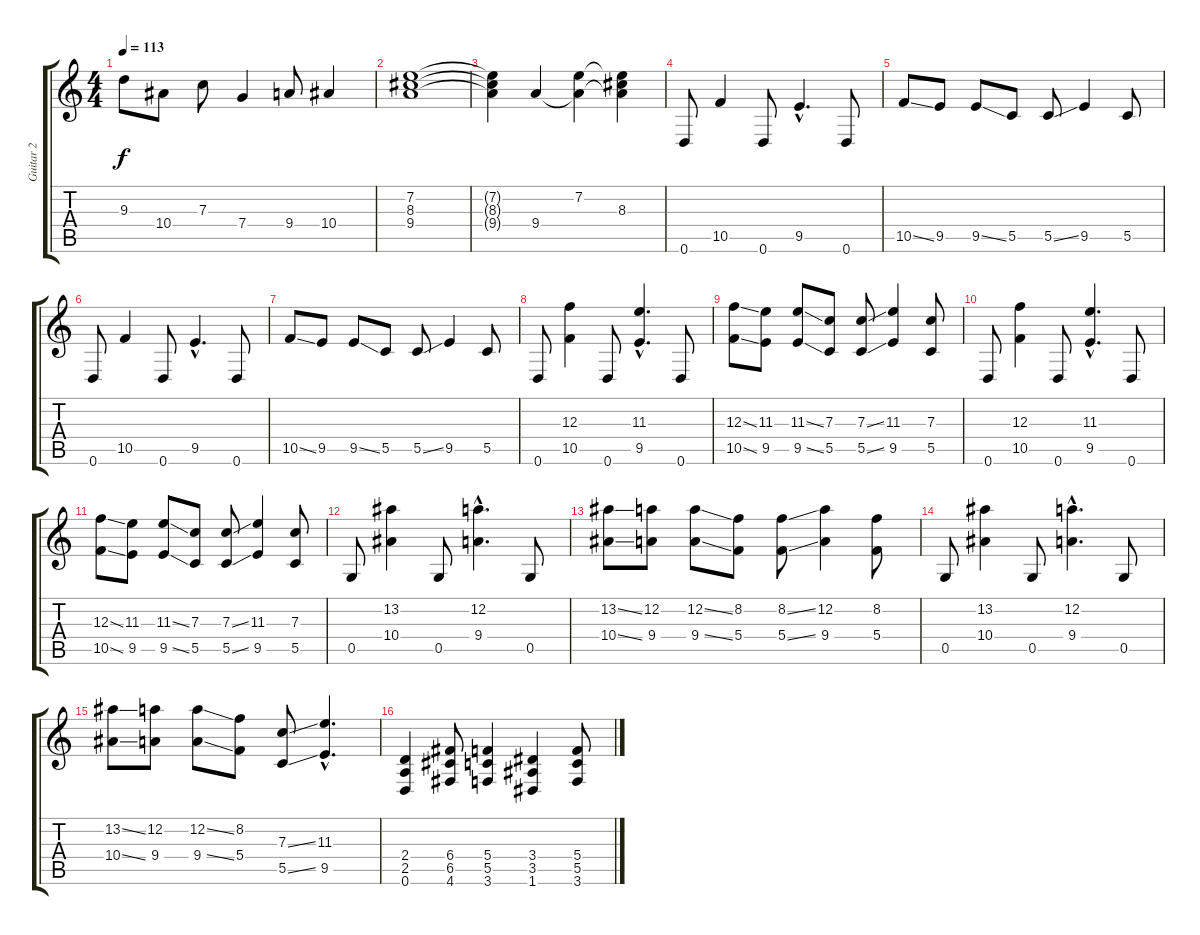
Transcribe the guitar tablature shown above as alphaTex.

\track ("Guitar 2" "Guitar 2") {instrument overdrivenguitar}
\staff {score tabs}
\tuning (D4 A3 F3 C3 G2 D2) {hide}
\ts (4 4)
\tempo 113
\clef g2
\ks c
9.3.8{dy f} 10.4.8 7.3.8 7.4.4 9.4.8 10.4.4 |
(7.2 8.3 9.4).1 |
(7.2{t} 8.3{t} 9.4{t}).4 9.4.4 (7.2 9.4{t}).4 (7.2{t} 8.3 9.4{t}).4 |
0.6.8{volume 10} 10.5.4 0.6.8 9.5{hac}.4{d} 0.6.8 |
10.5{ss}.8 9.5.8 9.5{ss}.8 5.5.8 5.5{ss}.8 9.5.4 5.5.8 |
0.6.8 10.5.4 0.6.8 9.5{hac}.4{d} 0.6.8 |
10.5{ss}.8 9.5.8 9.5{ss}.8 5.5.8 5.5{ss}.8 9.5.4 5.5.8 |
0.6.8 (12.3 10.5).4 0.6.8 (11.3{hac} 9.5{hac}).4{d} 0.6.8 |
(12.3{ss} 10.5{ss}).8 (11.3 9.5).8 (11.3{ss} 9.5{ss}).8 (7.3 5.5).8 (7.3{ss} 5.5{ss}).8 (11.3 9.5).4 (7.3 5.5).8 |
0.6.8 (12.3 10.5).4 0.6.8 (11.3{hac} 9.5{hac}).4{d} 0.6.8 |
(12.3{ss} 10.5{ss}).8 (11.3 9.5).8 (11.3{ss} 9.5{ss}).8 (7.3 5.5).8 (7.3{ss} 5.5{ss}).8 (11.3 9.5).4 (7.3 5.5).8 |
0.5.8 (13.2 10.4).4 0.5.8 (12.2{hac} 9.4{hac}).4{d} 0.5.8 |
(13.2{ss} 10.4{ss}).8 (12.2 9.4).8 (12.2{ss} 9.4{ss}).8 (8.2 5.4).8 (8.2{ss} 5.4{ss}).8 (12.2 9.4).4 (8.2 5.4).8 |
0.5.8 (13.2 10.4).4 0.5.8 (12.2{hac} 9.4{hac}).4{d} 0.5.8 |
(13.2{ss} 10.4{ss}).8 (12.2 9.4).8 (12.2{ss} 9.4{ss}).8 (8.2 5.4).8 (7.3{ss} 5.5{ss}).8 (11.3{hac} 9.5{hac}).4{d} |
(2.4 2.5 0.6).4 (6.4 6.5 4.6).8 (5.4 5.5 3.6).4 (3.4 3.5 1.6).4 (5.4 5.5 3.6).8
